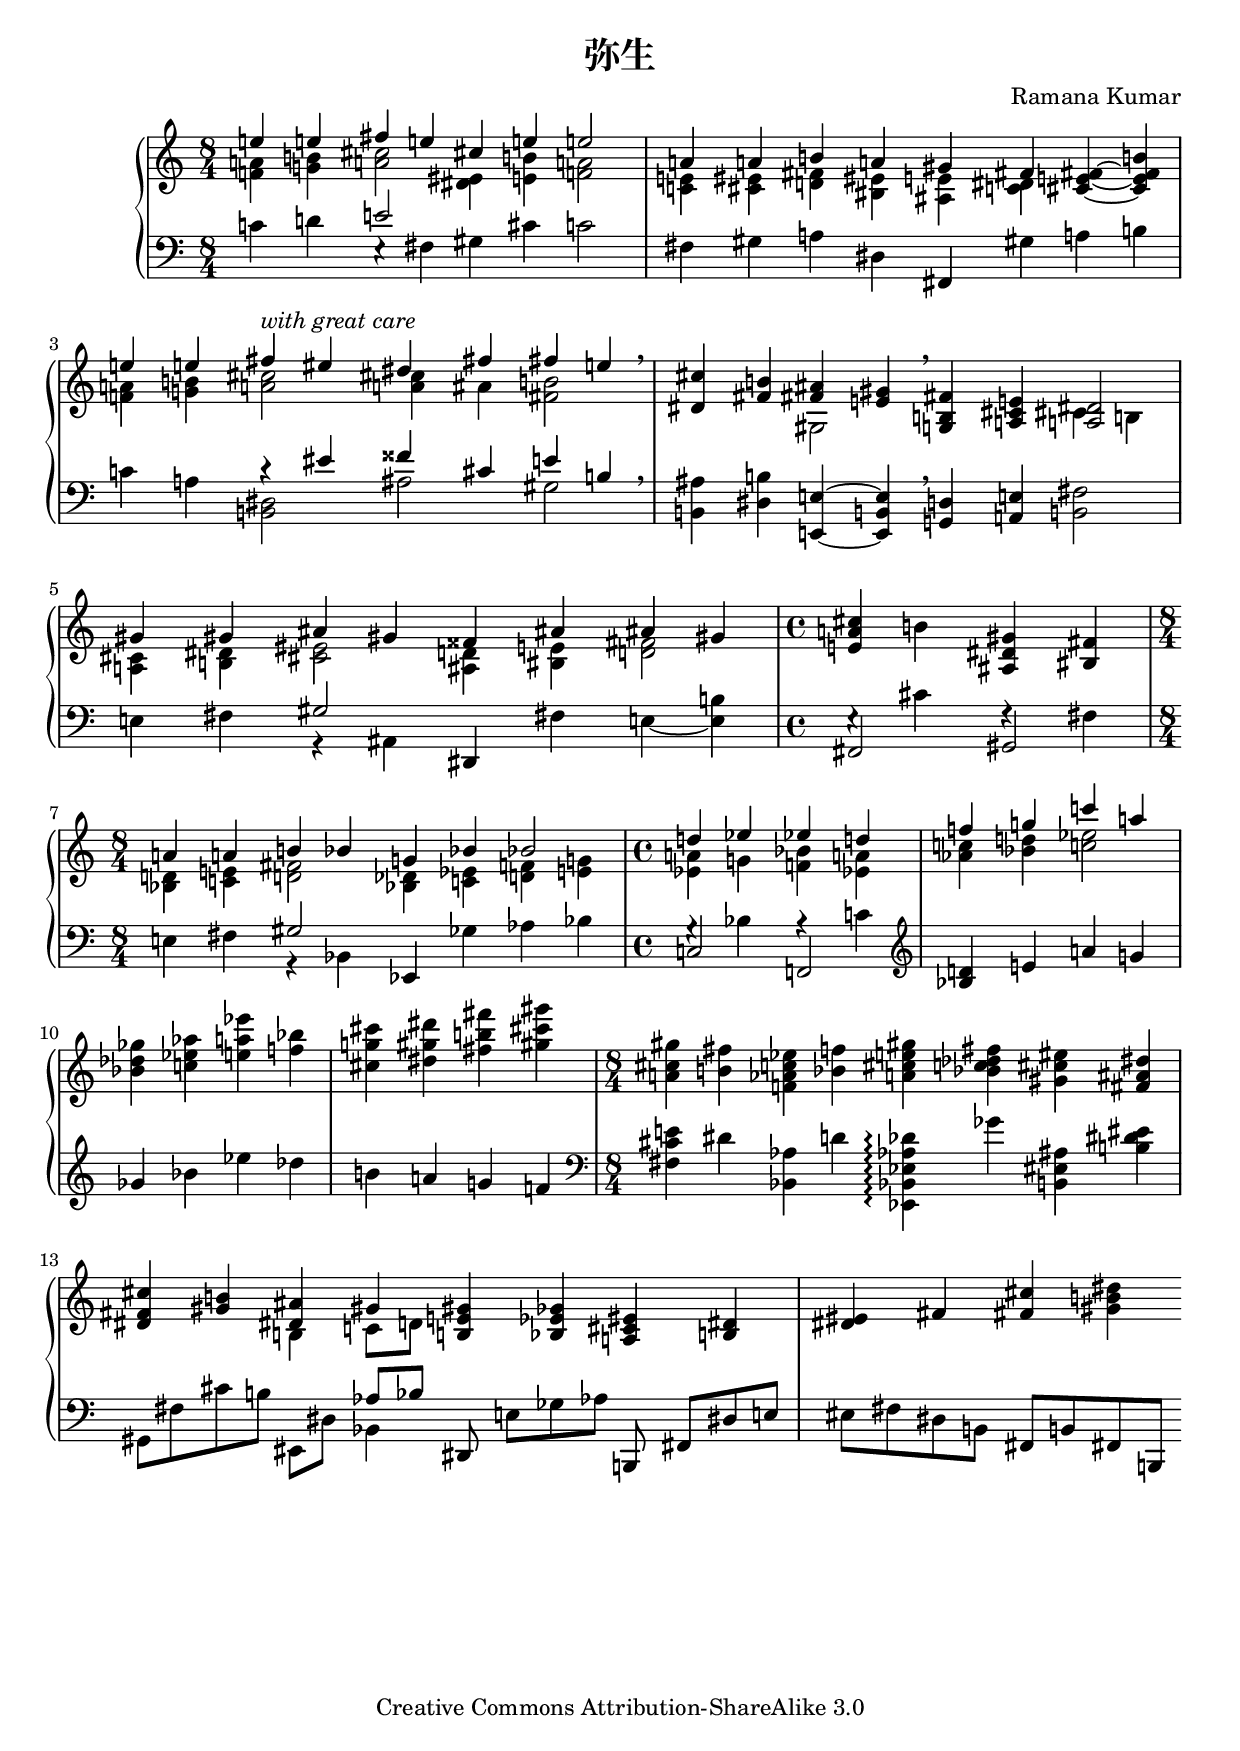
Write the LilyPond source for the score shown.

\version "2.15.39"

\header {
  title = "弥生"
  composer = "Ramana Kumar"
  date = "2012"
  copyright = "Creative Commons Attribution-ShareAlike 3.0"
}

#(ly:set-option 'point-and-click #f)

\score {
  \context PianoStaff <<
    \context Staff = right <<
      \accidentalStyle #'Score "dodecaphonic"
      \clef treble
      \time 8/4
      << {
        << {e''4 e'' fis'' e'' cis'' e'' e''2}
        \\ {<f' a'>4 <g' b'> <a' cis''>2 <dis' eis'>4  <e' b'> <f' a'>2} >>
      | << {a'4 a' b' a' gis' fis'}
        \\ {<c' e'>4 <cis' eis'> <d' fis'> <bis eis'> <ais e'> <c' dis'> } >>
        <cis' e' fis'>4 ~ <cis' e' fis' b'>
      | << {e''4 e'' fis'' -\markup{\italic "with great care"} eis'' dis'' fis'' fis'' e''}
        \\ {<f' a'>4 <g' b'> <a' cis''>2  <a' cis''>4 ais' <fis' b'>2} >> \breathe
      | <dis' cis''>4 <fis' b'> << {<fis' ais'>4 <e' gis'>} \\ gis2 >> \breathe
        <g b fis'>4 <a cis' e'> << <a dis'>2 \\ {cis'4 b} >>
      | << {gis'4 gis' ais' gis' fisis' ais' ais' gis'}
      \\ { <a cis'>4 <b dis'> <cis' eis'>2 <ais d'>4 <bis e'> <d' fis'>2 }>>
      | \time 4/4 <e' a' cis''>4 b' <ais dis' gis'> <bis fis'>
      | \time 8/4 << {a'4 a' b' bes' g' bes' bes'2} \\ { <bes d'>4 <c' e'> <d' fis'>2 <bes des'>4 <c' ees'> <d' f'> <e' g'>} >>
      | \time 4/4 << {d''4 ees'' ees'' d''} \\ {<ees' a'>4 g' <f' bes'> <ees' a'>} >>
      | << {f''4 g'' c''' a''} \\ {<aes' c''>4 <bes' d''> <c'' ees''>2} >>
      | <bes' des'' ges''>4 <c'' ees'' aes''> <e'' a'' ees'''> <f'' bes''>
      | <cis'' g'' cis'''> <dis'' gis'' dis'''> <fis'' b'' fis'''> <gis'' cis''' gis'''>
      | \time 8/4 <a' cis'' gis''> <b' fis''> <f' aes' c'' ees''> <bes' f''>
        <a' cis'' e'' gis''> <bes' c'' des'' fis''>
        <gis' cis'' eis''> <fis' ais' dis''>
      | <dis' fis' cis''> <gis' b'> << { <dis' ais'>  gis' } \\ { b c'8 d' } >>
      <b e' gis'>4 <bes ees' ges'> <a cis' eis'> <b dis'>
      | <dis' eis'> fis' <fis' cis''> <gis' b' dis''>
      } >>
    >>
    \context Staff = left <<
      \clef bass
      << {
        c'4 d' << e'2 \\ {e4\rest fis} >> gis cis' c'2
      | fis4 gis a dis fis, gis a b
      | c'4 a << {r4 eis' fisis' cis' e' b} \\ {<b, dis>2 ais gis} >> \breathe
      | <b, ais>4 <dis b> <e, e> ~ <e, b, e> \breathe <g, d>4 <a, e> <b, fis>2
      | e4 fis << gis2 \\ {r4 ais,} >> dis, fis e ~ <e b>
      | \time 4/4 << {fis,2 gis,} \\ {e4\rest cis' f\rest fis} >>
      | \time 8/4 e4 fis << gis2 \\ {r4 bes,} >> ees, ges aes bes
      | \time 4/4 << {c2 f,} \\ {g4\rest bes a\rest c'} >>
      | \clef treble <bes d'>4 e' a' g'
      | ges' bes' ees'' des''
      | b' a' g' f'
      | \time 8/4 \clef bass <fis cis' e'>4 dis' <bes, aes> d'
         <ees, bes, ees aes des'>\arpeggio ges' <b, eis ais> <b dis' eis'>
        \set beatStructure = #'(2 2 2 2)
      | gis,8 fis cis' b << { s4 aes8 bes } \\ { eis, dis bes,4 } >>
        dis,8 e [ ges aes ] b,, fis, [ dis e ]
      | eis fis dis b, fis, b, fis, b,,
      } >>
    >>
  >>
}
